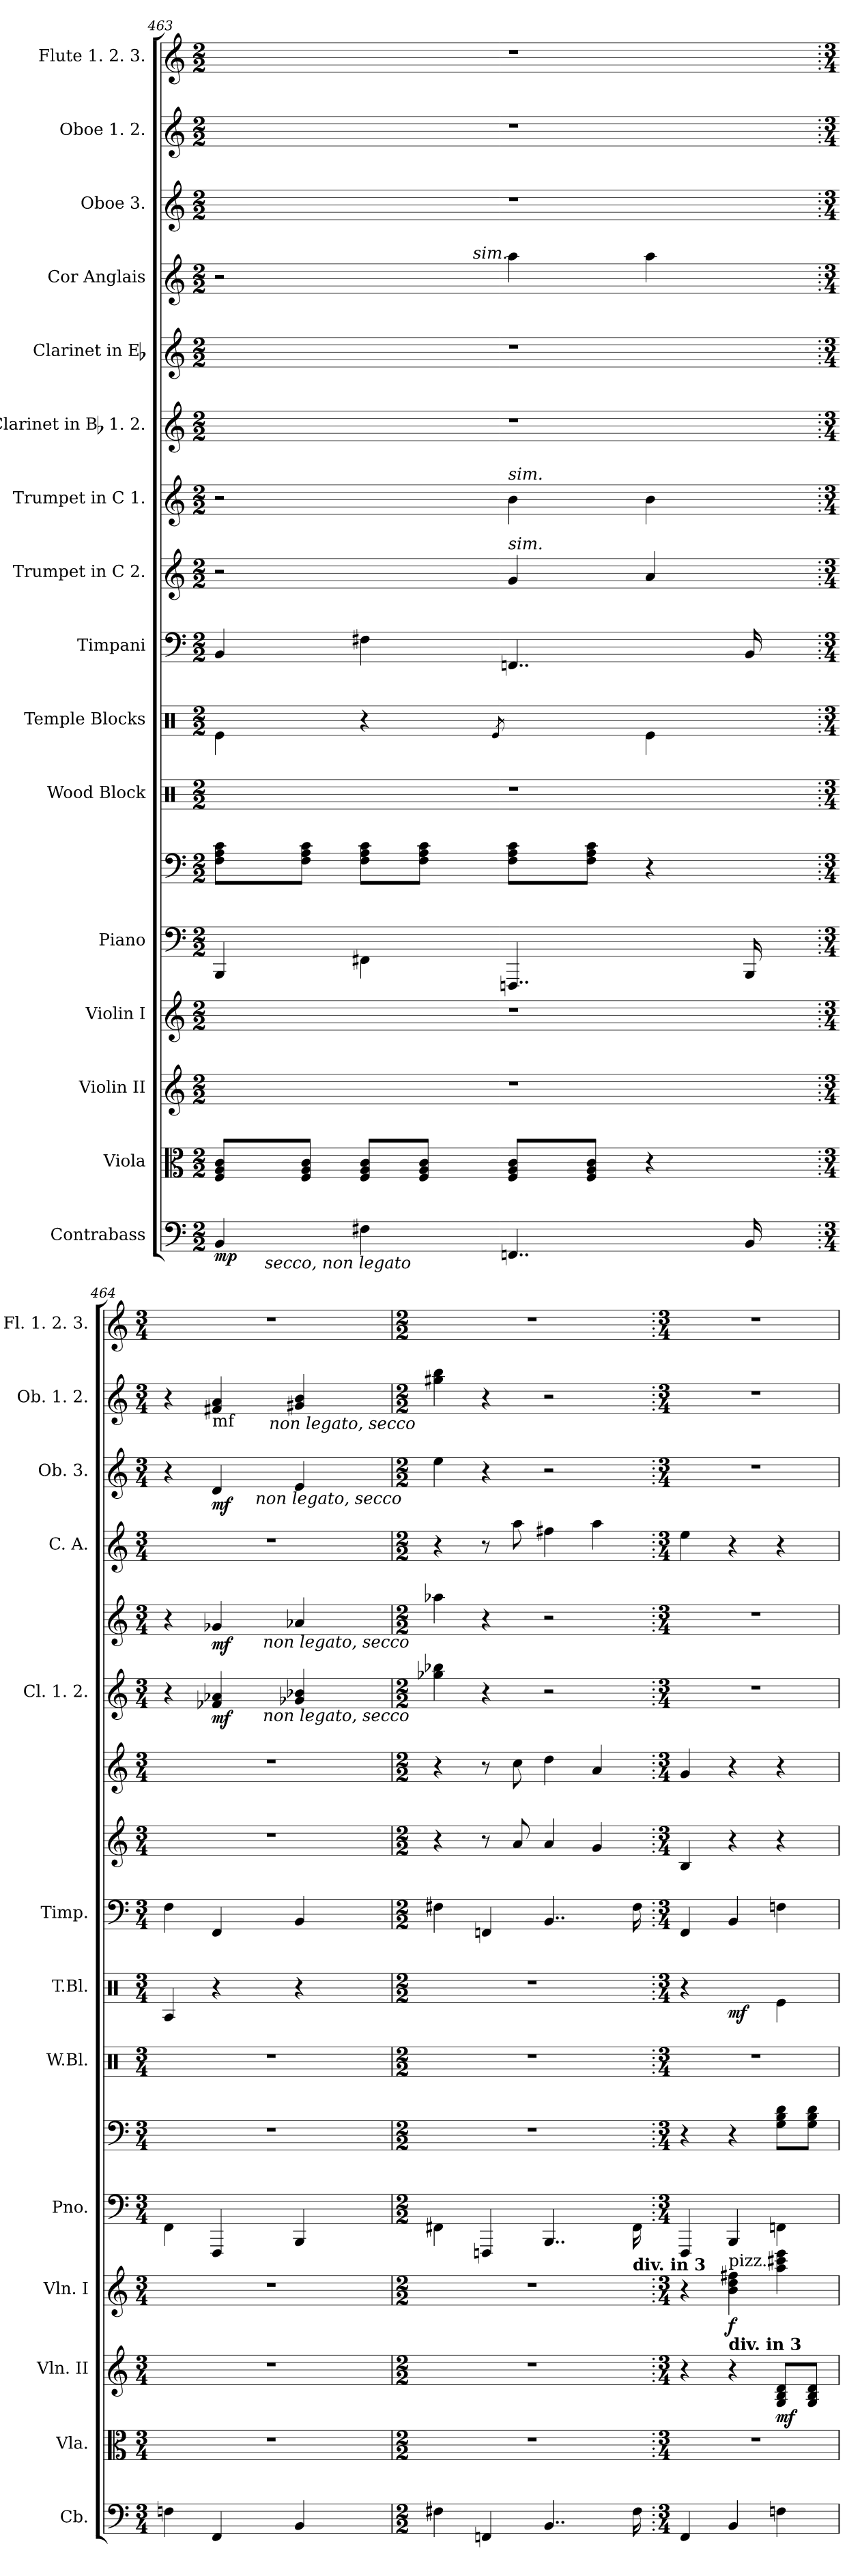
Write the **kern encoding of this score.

**kern	**dynam	**kern	**kern	**dynam	**kern	**dynam	**kern	**kern	**kern	**kern	**dynam	**kern	**kern	**kern	**kern	**dynam	**kern	**dynam	**kern	**kern	**dynam	**kern	**kern
*part16	*part16	*part15	*part14	*part14	*part13	*part13	*part12	*part12	*part11	*part10	*part10	*part9	*part8	*part7	*part6	*part6	*part5	*part5	*part4	*part3	*part3	*part2	*part1
*staff17	*staff17	*staff16	*staff15	*staff15	*staff14	*staff14	*staff13	*staff12	*staff11	*staff10	*staff10	*staff9	*staff8	*staff7	*staff6	*staff6	*staff5	*staff5	*staff4	*staff3	*staff3	*staff2	*staff1
*I"Contrabass	*	*I"Viola	*I"Violin II	*	*I"Violin I	*	*I"Piano	*	*I"Wood Block	*I"Temple Blocks	*	*I"Timpani	*I"Trumpet in C 2.	*I"Trumpet in C 1.	*I"Clarinet in Bb 1. 2.	*	*I"Clarinet in Eb	*	*I"Cor Anglais	*I"Oboe 3.	*	*I"Oboe 1. 2.	*I"Flute 1. 2. 3.
*I'Cb.	*	*I'Vla.	*I'Vln. II	*	*I'Vln. I	*	*I'Pno.	*	*I'W.Bl.	*I'T.Bl.	*	*I'Timp.	*	*	*I'Cl. 1. 2.	*	*	*	*I'C. A.	*I'Ob. 3.	*	*I'Ob. 1. 2.	*I'Fl. 1. 2. 3.
!!LO:PB:g=z
*clefF4	*	*clefC3	*clefG2	*	*clefG2	*	*clefF4	*clefF4	*clefX	*clefX	*	*clefF4	*clefG2	*clefG2	*clefG2	*	*clefG2	*	*clefG2	*clefG2	*	*clefG2	*clefG2
*ITrd7c12	*	*	*	*	*	*	*	*	*	*	*	*	*	*	*ITrd1c2	*	*ITrd-2c-3	*	*ITrd4c7	*	*	*	*
*k[]	*	*k[]	*k[]	*	*k[]	*	*k[]	*k[]	*k[]	*k[]	*	*k[]	*k[]	*k[]	*k[b-e-]	*	*k[b-e-a-]	*	*k[b-]	*k[]	*	*k[]	*k[]
*M2/2	*	*M2/2	*M2/2	*	*M2/2	*	*M2/2	*M2/2	*M2/2	*M2/2	*	*M2/2	*M2/2	*M2/2	*M2/2	*	*M2/2	*	*M2/2	*M2/2	*	*M2/2	*M2/2
=463	=463	=463	=463	=463	=463	=463	=463	=463	=463	=463	=463	=463	=463	=463	=463	=463	=463	=463	=463	=463	=463	=463	=463
!LO:TX:a:t=div. ritmico	!	!	!	!	!	!	!	!	!	!	!	!	!	!	!	!	!	!	!	!	!	!	!
*^	*	*	*	*	*	*	*	*	*	*	*	*	*	*	*	*	*	*	*^	*	*	*	*
4BBBi/	16ryy	mp	8Fi/ 8Ai 8ciL	1r	.	1r	.	4BBBi/	8Fi\ 8Ai 8ciL	1r	4Rei\	.	4BBi/	2r	2r	1r	.	1r	.	2r	4ryy	1r	.	1r	1r
.	256..ryy	.	.	.	.	.	.	.	.	.	.	.	.	.	.	.	.	.	.	.	.	.	.	.	.
!	!LO:TX:b:i:t=secco, non legato	!	!	!	!	!	!	!	!	!	!	!	!	!	!	!	!	!	!	!	!	!	!	!	!
.	2ryy	.	.	.	.	.	.	.	.	.	.	.	.	.	.	.	.	.	.	.	.	.	.	.	.
.	.	.	8Fi/ 8Ai 8ciJ	.	.	.	.	.	8Fi\ 8Ai 8ciJ	.	.	.	.	.	.	.	.	.	.	.	.	.	.	.	.
4FF#Xi\	.	.	8Fi/ 8Ai 8ciL	.	.	.	.	4FF#Xi\	8Fi\ 8Ai 8ciL	.	4r	.	4F#Xi\	.	.	.	.	.	.	.	8ryy	.	.	.	.
.	.	.	8Fi/ 8Ai 8ciJ	.	.	.	.	.	8Fi\ 8Ai 8ciJ	.	.	.	.	.	.	.	.	.	.	.	16ryy	.	.	.	.
.	.	.	.	.	.	.	.	.	.	.	.	.	.	.	.	.	.	.	.	.	128ryy	.	.	.	.
.	.	.	.	.	.	.	.	.	.	.	.	.	.	.	.	.	.	.	.	.	512ryy	.	.	.	.
!	!	!	!	!	!	!	!	!	!	!	!	!	!	!	!	!	!	!	!	!	!LO:TX:a:i:t=sim.	!	!	!	!
.	.	.	.	.	.	.	.	.	.	.	.	.	.	.	.	.	.	.	.	.	2ryy	.	.	.	.
.	.	.	.	.	.	.	.	.	.	.	8qRei/	.	.	.	.	.	.	.	.	.	.	.	.	.	.
!	!	!	!	!	!	!	!	!	!	!	!	!	!	!	!LO:TX:a:i:t=sim.	!	!	!	!	!	!	!	!	!	!
!	!	!	!	!	!	!	!	!	!	!	!	!	!	!LO:TX:a:i:t=sim.	!	!	!	!	!	!	!	!	!	!	!
4..FFFni/	.	.	8Fi/ 8Ai 8ciL	.	.	.	.	4..FFFni/	8Fi\ 8Ai 8ciL	.	4Ri\	.	4..FFni/	4gi/	4bi\	.	.	.	.	4ddi\	.	.	.	.	.
.	4ryy	.	.	.	.	.	.	.	.	.	.	.	.	.	.	.	.	.	.	.	.	.	.	.	.
.	.	.	8Fi/ 8Ai 8ciJ	.	.	.	.	.	8Fi\ 8Ai 8ciJ	.	.	.	.	.	.	.	.	.	.	.	.	.	.	.	.
.	.	.	4r	.	.	.	.	.	4r	.	4Rei\	.	.	4ai/	4bi\	.	.	.	.	4ddi\	.	.	.	.	.
.	8ryy	.	.	.	.	.	.	.	.	.	.	.	.	.	.	.	.	.	.	.	.	.	.	.	.
16BBBi/	.	.	.	.	.	.	.	16BBBi/	.	.	.	.	16BBi/	.	.	.	.	.	.	.	.	.	.	.	.
.	32ryy	.	.	.	.	.	.	.	.	.	.	.	.	.	.	.	.	.	.	.	.	.	.	.	.
.	.	.	.	.	.	.	.	.	.	.	.	.	.	.	.	.	.	.	.	.	32ryy	.	.	.	.
.	64ryy	.	.	.	.	.	.	.	.	.	.	.	.	.	.	.	.	.	.	.	.	.	.	.	.
.	.	.	.	.	.	.	.	.	.	.	.	.	.	.	.	.	.	.	.	.	64ryy	.	.	.	.
.	128ryy	.	.	.	.	.	.	.	.	.	.	.	.	.	.	.	.	.	.	.	.	.	.	.	.
.	.	.	.	.	.	.	.	.	.	.	.	.	.	.	.	.	.	.	.	.	256.ryy	.	.	.	.
.	1024ryy	.	.	.	.	.	.	.	.	.	.	.	.	.	.	.	.	.	.	.	.	.	.	.	.
*v	*v	*	*	*	*	*	*	*	*	*	*	*	*	*	*	*	*	*	*	*v	*v	*	*	*	*
=464.	=464.	=464.	=464.	=464.	=464.	=464.	=464.	=464.	=464.	=464.	=464.	=464.	=464.	=464.	=464.	=464.	=464.	=464.	=464.	=464.	=464.	=464.	=464.
*M3/4	*	*M3/4	*M3/4	*	*M3/4	*	*M3/4	*M3/4	*M3/4	*M3/4	*	*M3/4	*M3/4	*M3/4	*M3/4	*	*M3/4	*	*M3/4	*M3/4	*	*M3/4	*M3/4
*^	*	*	*	*	*	*	*	*	*	*	*	*	*	*	*	*	*	*	*^	*	*	*	*
!	!	!	!LO:N:vis=1	!LO:N:vis=1	!	!LO:N:vis=1	!	!	!LO:N:vis=1	!LO:N:vis=1	!	!	!	!LO:N:vis=1	!LO:N:vis=1	!	!	!	!	!LO:N:vis=1	!	!	!	!	!LO:N:vis=1
*v	*v	*	*	*	*	*	*	*	*	*	*	*	*	*	*	*^	*	*^	*	*v	*v	*^	*	*^	*
4FFni\	.	2.r	2.r	.	2.r	.	4FFi\	2.r	2.r	4RAi/	.	4Fi\	2.r	2.r	4r	4ryy	.	4r	4ryy	.	2.r	4r	4ryy	.	4r	4ryy	2.r
!	!	!	!	!	!	!	!	!	!	!	!	!	!	!	!	!	!	!	!	!	!	!	!	!	!LO:TX:b:t=mf	!	!
4FFFi/	.	.	.	.	.	.	4FFFi/	.	.	4r	.	4FFi/	.	.	4e--Xi/ 4g-Xi	8ryy	mf	4b--Xi/	8ryy	mf	.	4di/	8ryy	mf	4f#Xi/ 4ai	8ryy	.
.	.	.	.	.	.	.	.	.	.	.	.	.	.	.	.	64ryy	.	.	64ryy	.	.	.	64ryy	.	.	32ryy	.
.	.	.	.	.	.	.	.	.	.	.	.	.	.	.	.	128...ryy	.	.	128...ryy	.	.	.	512.ryy	.	.	.	.
!	!	!	!	!	!	!	!	!	!	!	!	!	!	!	!	!	!	!	!	!	!	!	!LO:TX:b:i:t=non legato, secco	!	!	!	!
.	.	.	.	.	.	.	.	.	.	.	.	.	.	.	.	.	.	.	.	.	.	.	4ryy	.	.	.	.
!	!	!	!	!	!	!	!	!	!	!	!	!	!	!	!	!	!	!	!LO:TX:b:i:t=non legato, secco	!	!	!	!	!	!	!	!
!	!	!	!	!	!	!	!	!	!	!	!	!	!	!	!	!LO:TX:b:i:t=non legato, secco	!	!	!	!	!	!	!	!	!	!	!
.	.	.	.	.	.	.	.	.	.	.	.	.	.	.	.	4ryy	.	.	4ryy	.	.	.	.	.	.	.	.
.	.	.	.	.	.	.	.	.	.	.	.	.	.	.	.	.	.	.	.	.	.	.	.	.	.	256.ryy	.
!	!	!	!	!	!	!	!	!	!	!	!	!	!	!	!	!	!	!	!	!	!	!	!	!	!	!LO:TX:b:i:t=non legato, secco	!
.	.	.	.	.	.	.	.	.	.	.	.	.	.	.	.	.	.	.	.	.	.	.	.	.	.	4ryy	.
4BBBi/	.	.	.	.	.	.	4BBBi/	.	.	4r	.	4BBi/	.	.	4f-Xi/ 4a-Xi	.	.	4cc-Xi/	.	.	.	4ei/	.	.	4g#Xi/ 4bi	.	.
.	.	.	.	.	.	.	.	.	.	.	.	.	.	.	.	.	.	.	.	.	.	.	16ryy	.	.	.	.
.	.	.	.	.	.	.	.	.	.	.	.	.	.	.	.	16ryy	.	.	16ryy	.	.	.	.	.	.	.	.
.	.	.	.	.	.	.	.	.	.	.	.	.	.	.	.	.	.	.	.	.	.	.	.	.	.	16ryy	.
.	.	.	.	.	.	.	.	.	.	.	.	.	.	.	.	.	.	.	.	.	.	.	32ryy	.	.	.	.
.	.	.	.	.	.	.	.	.	.	.	.	.	.	.	.	32ryy	.	.	32ryy	.	.	.	.	.	.	.	.
.	.	.	.	.	.	.	.	.	.	.	.	.	.	.	.	.	.	.	.	.	.	.	.	.	.	64ryy	.
.	.	.	.	.	.	.	.	.	.	.	.	.	.	.	.	.	.	.	.	.	.	.	128ryy	.	.	.	.
.	.	.	.	.	.	.	.	.	.	.	.	.	.	.	.	.	.	.	.	.	.	.	.	.	.	128ryy	.
.	.	.	.	.	.	.	.	.	.	.	.	.	.	.	.	.	.	.	.	.	.	.	256ryy	.	.	.	.
.	.	.	.	.	.	.	.	.	.	.	.	.	.	.	.	.	.	.	.	.	.	.	.	.	.	512ryy	.
.	.	.	.	.	.	.	.	.	.	.	.	.	.	.	.	1024ryy	.	.	1024ryy	.	.	.	1024ryy	.	.	.	.
*	*	*	*	*	*	*	*	*	*	*	*	*	*	*	*v	*v	*	*	*	*	*	*v	*v	*	*v	*v	*
*	*	*	*	*	*	*	*	*	*	*	*	*	*	*	*	*	*v	*v	*	*	*	*	*	*
=465	=465	=465	=465	=465	=465	=465	=465	=465	=465	=465	=465	=465	=465	=465	=465	=465	=465	=465	=465	=465	=465	=465	=465
*M2/2	*	*M2/2	*M2/2	*	*M2/2	*	*M2/2	*M2/2	*M2/2	*M2/2	*	*M2/2	*M2/2	*M2/2	*M2/2	*	*M2/2	*	*M2/2	*M2/2	*	*M2/2	*M2/2
*	*	*	*	*	*^	*	*	*	*	*	*	*	*	*	*	*	*	*	*	*	*	*	*
4FF#Xi\	.	1r	1r	.	1r	2...ryy	.	4FF#Xi\	1r	1r	1r	.	4F#Xi\	4r	4r	4ff-Xi\ 4aa-Xi	.	4ccc-Xi\	.	4r	4eei\	.	4gg#Xi\ 4bbi	1r
4FFFni/	.	.	.	.	.	.	.	4FFFni/	.	.	.	.	4FFni/	8r	8r	4r	.	4r	.	8r	4r	.	4r	.
.	.	.	.	.	.	.	.	.	.	.	.	.	.	8ai/	8cci\	.	.	.	.	8ddi\	.	.	.	.
4..BBBi/	.	.	.	.	.	.	.	4..BBBi/	.	.	.	.	4..BBi/	4ai/	4ddi\	2r	.	2r	.	4bni\	2r	.	2r	.
.	.	.	.	.	.	.	.	.	.	.	.	.	.	4gi/	4ai/	.	.	.	.	4ddi\	.	.	.	.
!	!	!	!	!	!	!LO:TX:a:B:t=div. in 3	!	!	!	!	!	!	!	!	!	!	!	!	!	!	!	!	!	!
16FF#i\	.	.	.	.	.	16ryy	.	16FF#i\	.	.	.	.	16F#i\	.	.	.	.	.	.	.	.	.	.	.
*	*	*	*	*	*v	*v	*	*	*	*	*	*	*	*	*	*	*	*	*	*	*	*	*	*
=466.	=466.	=466.	=466.	=466.	=466.	=466.	=466.	=466.	=466.	=466.	=466.	=466.	=466.	=466.	=466.	=466.	=466.	=466.	=466.	=466.	=466.	=466.	=466.
*M3/4	*	*M3/4	*M3/4	*	*M3/4	*	*M3/4	*M3/4	*M3/4	*M3/4	*	*M3/4	*M3/4	*M3/4	*M3/4	*	*M3/4	*	*M3/4	*M3/4	*	*M3/4	*M3/4
*	*	*	*	*	*^	*	*	*	*	*	*	*	*	*	*	*	*	*	*	*	*	*	*
!	!	!LO:N:vis=1	!	!	!	!	!	!	!	!LO:N:vis=1	!	!	!	!	!	!LO:N:vis=1	!	!LO:N:vis=1	!	!	!LO:N:vis=1	!	!LO:N:vis=1	!LO:N:vis=1
*	*	*	*	*	*v	*v	*	*	*	*	*	*	*	*	*	*	*	*	*	*	*	*	*	*
4FFFi/	.	2.r	4r	.	4r	.	4FFFi/	4r	2.r	4r	.	4FFi/	4Bi/	4gi/	2.r	.	2.r	.	4ai\	2.r	.	2.r	2.r
!	!	!	!	!	!LO:TX:a:t=pizz.	!	!	!	!	!	!	!	!	!	!	!	!	!	!	!	!	!	!
!	!	!	!LO:TX:a:B:t=div. in 3	!	!	!	!	!	!	!	!	!	!	!	!	!	!	!	!	!	!	!	!
4BBBi/	.	.	4r	.	4bi\ 4ddi 4ff#Xi	f	4BBBi/	4r	.	4Ri\	mf	4BBi/	4r	4r	.	.	.	.	4r	.	.	.	.
4FFni\	.	.	8Gi/ 8Bi 8diL	mf	4aai\ 4ccc#Xi 4eeei	.	4FFni\	8Gi\ 8Bi 8diL	.	4Rei\	.	4Fni\	4r	4r	.	.	.	.	4r	.	.	.	.
.	.	.	8Gi/ 8Bi 8diJ	.	.	.	.	8Gi\ 8Bi 8diJ	.	.	.	.	.	.	.	.	.	.	.	.	.	.	.
=	=	=	=	=	=	=	=	=	=	=	=	=	=	=	=	=	=	=	=	=	=	=	=
*-	*-	*-	*-	*-	*-	*-	*-	*-	*-	*-	*-	*-	*-	*-	*-	*-	*-	*-	*-	*-	*-	*-	*-
